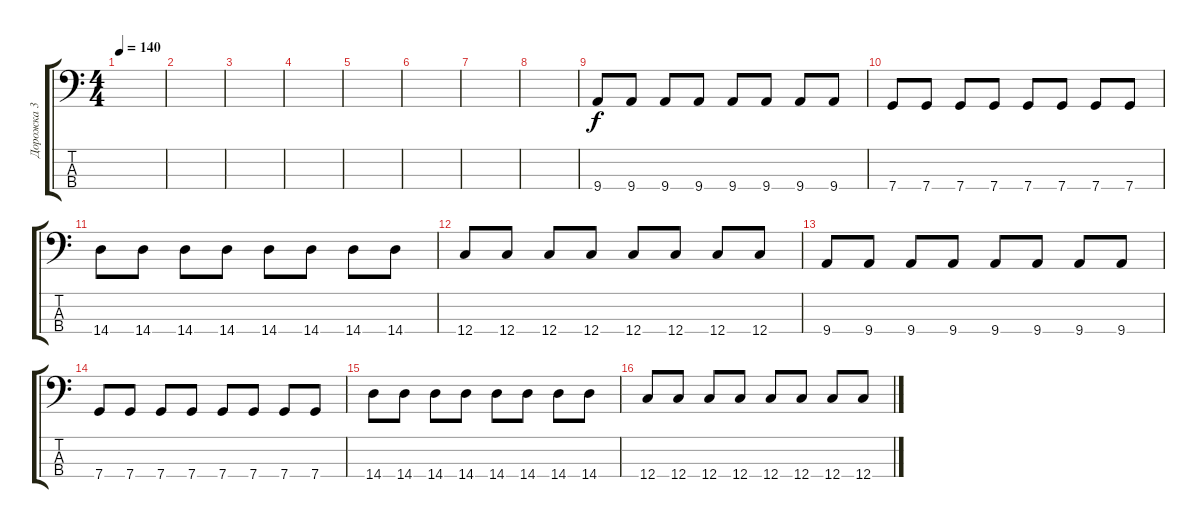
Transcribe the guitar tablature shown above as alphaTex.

\track ("Дорожка 3" "Дорожка 3") {instrument electricbassfinger}
\staff {score tabs}
\tuning (F2 C2 G1 C1) {hide}
\ts (4 4)
\tempo 140
\clef f4
\ks c
|
|
|
|
|
|
|
|
9.4.8 9.4.8 9.4.8 9.4.8 9.4.8 9.4.8 9.4.8 9.4.8 |
7.4.8 7.4.8 7.4.8 7.4.8 7.4.8 7.4.8 7.4.8 7.4.8 |
14.4.8 14.4.8 14.4.8 14.4.8 14.4.8 14.4.8 14.4.8 14.4.8 |
12.4.8 12.4.8 12.4.8 12.4.8 12.4.8 12.4.8 12.4.8 12.4.8 |
9.4.8 9.4.8 9.4.8 9.4.8 9.4.8 9.4.8 9.4.8 9.4.8 |
7.4.8 7.4.8 7.4.8 7.4.8 7.4.8 7.4.8 7.4.8 7.4.8 |
14.4.8 14.4.8 14.4.8 14.4.8 14.4.8 14.4.8 14.4.8 14.4.8 |
12.4.8 12.4.8 12.4.8 12.4.8 12.4.8 12.4.8 12.4.8 12.4.8
